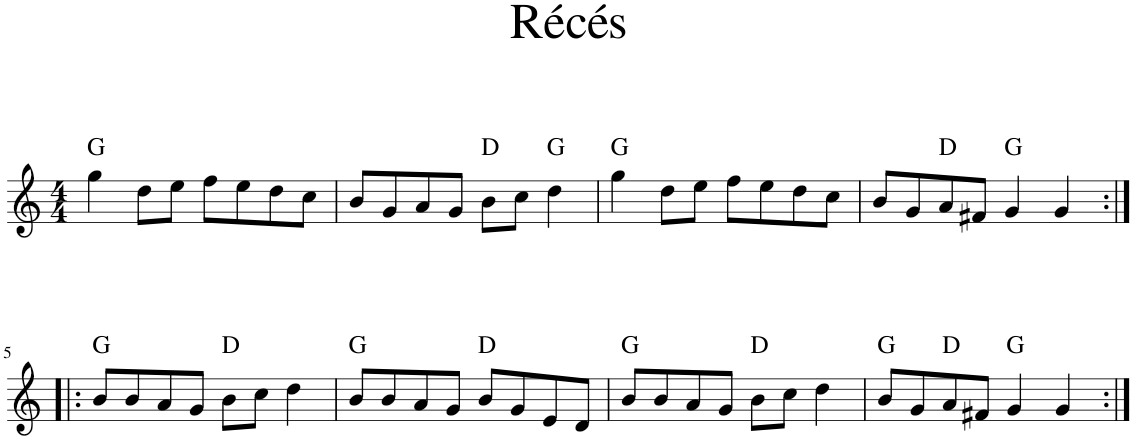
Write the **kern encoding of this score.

**kern	**harte
*part1	*part1
*staff1	*
*I"Piano	*
*I'Pno.	*
*clefG2	*
*k[]	*
*M4/4	*
=1	=1
4gg\	G:maj
8dd\L	.
8ee\J	.
8ff\L	.
8ee\	.
8dd\	.
8cc\J	.
=2	=2
8b/L	.
8g/	.
8a/	.
8g/J	.
8b\L	D:maj
8cc\J	.
4dd\	G:maj
=3	=3
4gg\	G:maj
8dd\L	.
8ee\J	.
8ff\L	.
8ee\	.
8dd\	.
8cc\J	.
=4	=4
8b/L	.
8g/	.
8a/	D:maj
8f#X/J	.
4g/	G:maj
4g/	.
!!LO:LB:g=z
=5:|!|:	=5:|!|:
8b/L	G:maj
8b/	.
8a/	.
8g/J	.
8b\L	D:maj
8cc\J	.
4dd\	.
=6	=6
8b/L	G:maj
8b/	.
8a/	.
8g/J	.
8b/L	D:maj
8g/	.
8e/	.
8d/J	.
=7	=7
8b/L	G:maj
8b/	.
8a/	.
8g/J	.
8b\L	D:maj
8cc\J	.
4dd\	.
=8	=8
8b/L	G:maj
8g/	.
8a/	D:maj
8f#X/J	.
4g/	G:maj
4g/	.
=:|!	=:|!
*-	*-
